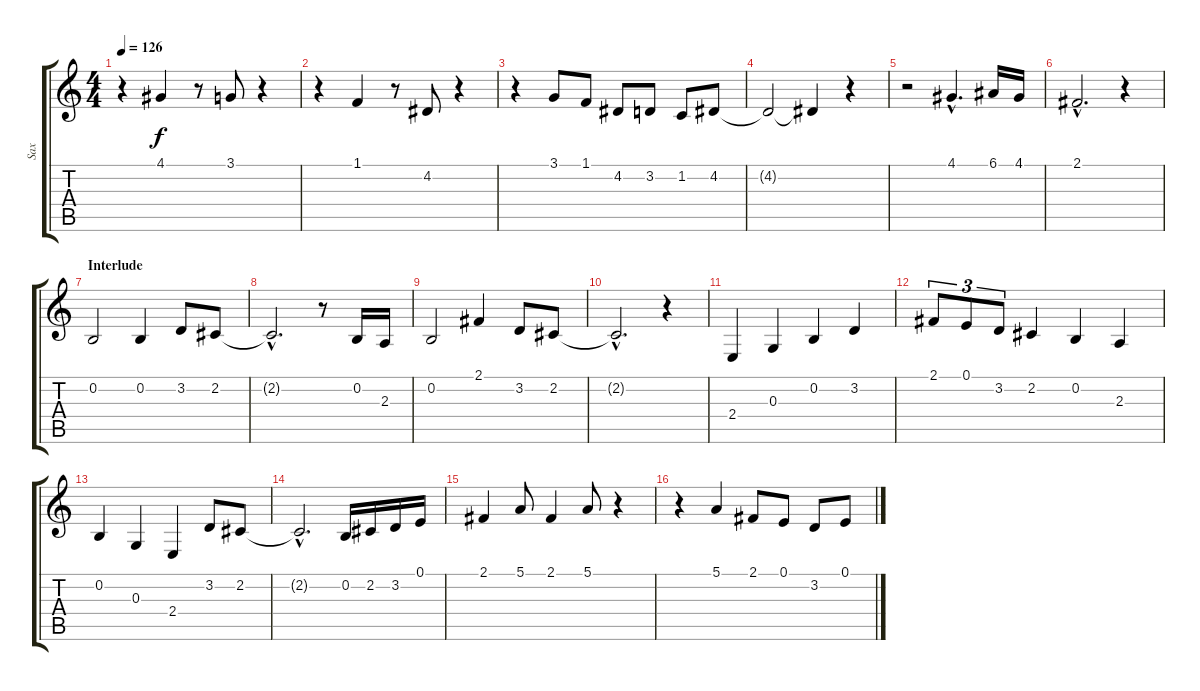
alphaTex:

\track ("Sax" "Sax") {instrument tenorsax}
\staff {score tabs}
\tuning (E4 B3 G3 D3 A2 E2) {hide}
\ts (4 4)
\tempo 126
\clef g2
\ks c
r.4{dy f} 4.1.4 r.8 3.1.8 r.4 |
r.4 1.1.4 r.8 4.2.8 r.4 |
r.4 3.1.8 1.1.8 4.2.8 3.2.8 1.2.8 4.2.8 |
4.2{t}.2 4.2{t}.4 r.4 |
r.2 4.1{hac}.4{d} 6.1.16 4.1.16 |
2.1{hac}.2{d} r.4 |
\section ("" "Interlude")
0.2.2 0.2.4 3.2.8 2.2.8 |
2.2{hac t}.2{d} r.8 0.2.16 2.3.16 |
0.2.2 2.1.4 3.2.8 2.2.8 |
2.2{hac t}.2{d} r.4 |
2.4.4 0.3.4 0.2.4 3.2.4 |
2.1.8{tu (3 2)} 0.1.8{tu (3 2)} 3.2.8{tu (3 2)} 2.2.4 0.2.4 2.3.4 |
0.2.4 0.3.4 2.4.4 3.2.8 2.2.8 |
2.2{hac t}.2{d} 0.2.16 2.2.16 3.2.16 0.1.16 |
2.1.4 5.1.8 2.1.4 5.1.8 r.4 |
r.4 5.1.4 2.1.8 0.1.8 3.2.8 0.1.8
